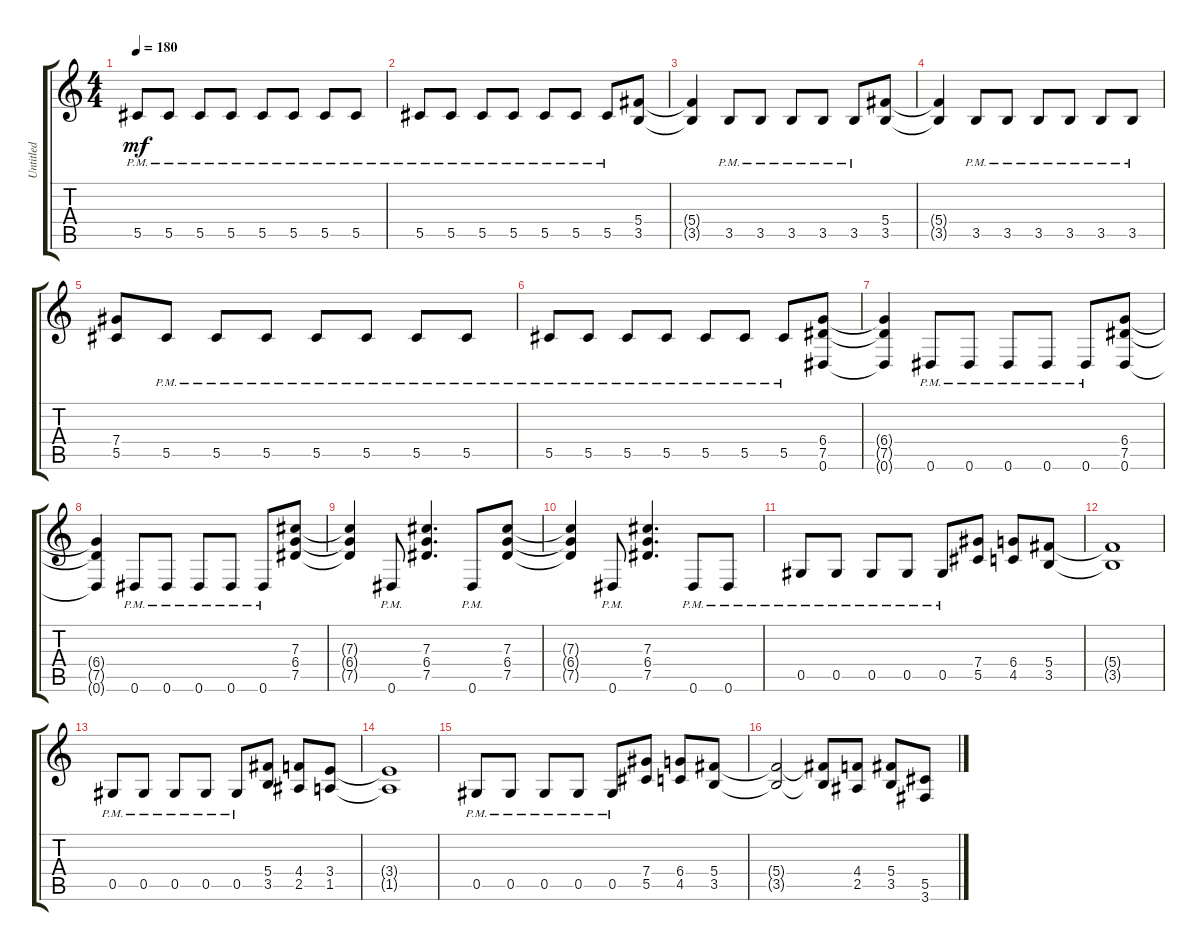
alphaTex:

\track ("Untitled" "Untitled") {instrument distortionguitar}
\staff {score tabs}
\tuning (Eb4 Bb3 Gb3 Db3 Ab2 Eb2) {hide}
\ts (4 4)
\tempo 180
\clef g2
\ks c
5.5{pm}.8{dy mf} 5.5{pm}.8 5.5{pm}.8 5.5{pm}.8 5.5{pm}.8 5.5{pm}.8 5.5{pm}.8 5.5{pm}.8 |
5.5{pm}.8 5.5{pm}.8 5.5{pm}.8 5.5{pm}.8 5.5{pm}.8 5.5{pm}.8 5.5{pm}.8 (5.4 3.5).8 |
(5.4{t} 3.5{t}).4 3.5{pm}.8 3.5{pm}.8 3.5{pm}.8 3.5{pm}.8 3.5{pm}.8 (5.4 3.5).8 |
(5.4{t} 3.5{t}).4 3.5{pm}.8 3.5{pm}.8 3.5{pm}.8 3.5{pm}.8 3.5{pm}.8 3.5{pm}.8 |
(7.4 5.5).8 5.5{pm}.8 5.5{pm}.8 5.5{pm}.8 5.5{pm}.8 5.5{pm}.8 5.5{pm}.8 5.5{pm}.8 |
5.5{pm}.8 5.5{pm}.8 5.5{pm}.8 5.5{pm}.8 5.5{pm}.8 5.5{pm}.8 5.5{pm}.8 (6.4 7.5 0.6).8 |
(6.4{t} 7.5{t} 0.6{t}).4 0.6{pm}.8 0.6{pm}.8 0.6{pm}.8 0.6{pm}.8 0.6{pm}.8 (6.4 7.5 0.6).8 |
(6.4{t} 7.5{t} 0.6{t}).4 0.6{pm}.8 0.6{pm}.8 0.6{pm}.8 0.6{pm}.8 0.6{pm}.8 (7.3 6.4 7.5).8 |
(7.3{t} 6.4{t} 7.5{t}).4 0.6{pm}.8 (7.3 6.4 7.5).4{d} 0.6{pm}.8 (7.3 6.4 7.5).8 |
(7.3{t} 6.4{t} 7.5{t}).4 0.6{pm}.8 (7.3 6.4 7.5).4{d} 0.6{pm}.8 0.6{pm}.8 |
0.5{pm}.8 0.5{pm}.8 0.5{pm}.8 0.5{pm}.8 0.5{pm}.8 (7.4 5.5).8 (6.4 4.5).8 (5.4 3.5).8 |
(5.4{t} 3.5{t}).1 |
0.5{pm}.8 0.5{pm}.8 0.5{pm}.8 0.5{pm}.8 0.5{pm}.8 (5.4 3.5).8 (4.4 2.5).8 (3.4 1.5).8 |
(3.4{t} 1.5{t}).1 |
0.5{pm}.8 0.5{pm}.8 0.5{pm}.8 0.5{pm}.8 0.5{pm}.8 (7.4 5.5).8 (6.4 4.5).8 (5.4 3.5).8 |
(5.4{t} 3.5{t}).2 (5.4{t} 3.5{t}).8 (4.4 2.5).8 (5.4 3.5).8 (5.5 3.6).8
